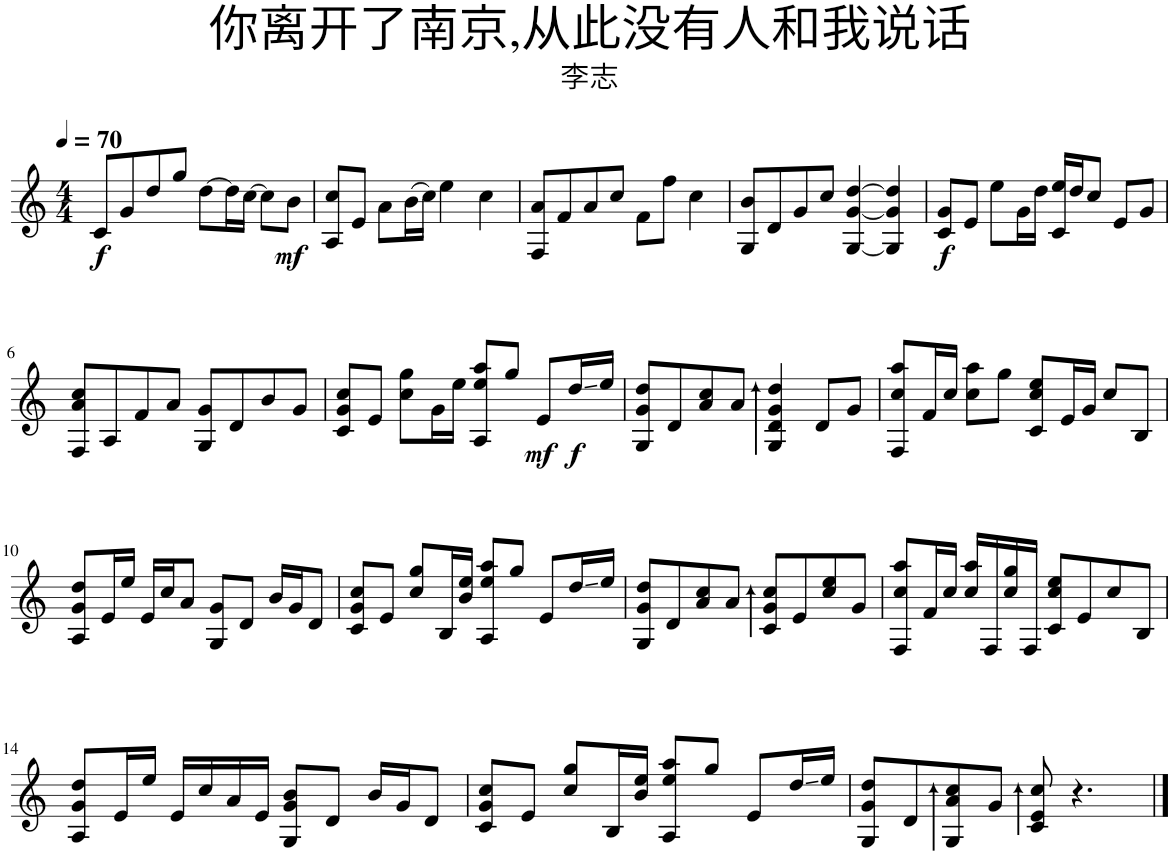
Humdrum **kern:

**kern	**dynam
*part1	*part1
*staff1	*staff1
*I"吉他	*
*clefG2	*
*Trd7c12	*
*k[]	*
*M4/4	*
*MM70	*
=1	=1
!	!LO:DY:b
8c/L	f
8g/	.
8dd/	.
8gg/J	.
[8dd\L	.
16dd\L]	.
[16cc\JJ	.
8cc\L]	.
!	!LO:DY:b
8b\J	mf
=2	=2
8A/ 8cc/L	.
8e/J	.
8a\L	.
(16b\L	.
16cc\JJ)	.
4ee\	.
4cc\	.
=3	=3
8F/ 8a/L	.
8f/	.
8a/	.
8cc/J	.
8f\L	.
8ff\J	.
4cc\	.
=4	=4
8G/ 8b/L	.
8d/	.
8g/	.
8cc/J	.
[4G/ [4g/ [4dd/	.
4G/] 4g/] 4dd/]	.
=5	=5
!	!LO:DY:b
8c/ 8g/L	f
8e/J	.
8ee\L	.
16g\L	.
16dd\JJ	.
16c/ 16ee/LL	.
16dd/J	.
8cc/J	.
8e/L	.
8g/J	.
!!LO:LB:g=z
=6	=6
8F/ 8a/ 8cc/L	.
8A/	.
8f/	.
8a/J	.
8G/ 8g/L	.
8d/	.
8b/	.
8g/J	.
=7	=7
8c/ 8g/ 8cc/L	.
8e/J	.
8cc\ 8gg\L	.
16g\L	.
16ee\JJ	.
8A/ 8ee/ 8aa/L	.
8gg/J	.
!	!LO:DY:b
8e/L	mf
!	!LO:DY:b
16dd/L	f
16ee/JJ	.
=8	=8
8G/ 8g/ 8dd/L	.
8d/	.
8a/ 8cc/	.
8a/J	.
4G/:: 4d/:: 4g/:: 4dd/::	.
8d/L	.
8g/J	.
=9	=9
8F/ 8cc/ 8aa/L	.
16f/L	.
16cc/JJ	.
8cc\ 8aa\L	.
8gg\J	.
8c/ 8cc/ 8ee/L	.
16e/L	.
16g/JJ	.
8cc/L	.
8B/J	.
!!LO:LB:g=z
=10	=10
8A/ 8g/ 8dd/L	.
16e/L	.
16ee/JJ	.
16e/LL	.
16cc/J	.
8a/J	.
8G/ 8g/L	.
8d/J	.
16b/LL	.
16g/J	.
8d/J	.
=11	=11
8c/ 8g/ 8cc/L	.
8e/J	.
8cc/ 8gg/L	.
16B/L	.
16b/ 16ee/JJ	.
8A/ 8ee/ 8aa/L	.
8gg/J	.
8e/L	.
16dd/L	.
16ee/JJ	.
=12	=12
8G/ 8g/ 8dd/L	.
8d/	.
8a/ 8cc/	.
8a/J	.
8c/:: 8g/:: 8cc/::L	.
8e/	.
8cc/ 8ee/	.
8g/J	.
=13	=13
8F/ 8cc/ 8aa/L	.
16f/L	.
16cc/JJ	.
16cc/ 16aa/LL	.
16F/	.
16cc/ 16gg/	.
16F/JJ	.
8c/ 8cc/ 8ee/L	.
8e/	.
8cc/	.
8B/J	.
!!LO:LB:g=z
=14	=14
8A/ 8g/ 8dd/L	.
16e/L	.
16ee/JJ	.
16e/LL	.
16cc/	.
16a/	.
16e/JJ	.
8G/ 8g/ 8b/L	.
8d/J	.
16b/LL	.
16g/J	.
8d/J	.
=15	=15
8c/ 8g/ 8cc/L	.
8e/J	.
8cc/ 8gg/L	.
16B/L	.
16b/ 16ee/JJ	.
8A/ 8ee/ 8aa/L	.
8gg/J	.
8e/L	.
16dd/L	.
16ee/JJ	.
=16	=16
8G/ 8g/ 8dd/L	.
8d/	.
8G/:: 8a/:: 8cc/::	.
8g/J	.
8c/:: 8e/:: 8cc/::	.
4.r	.
==	==
*-	*-
